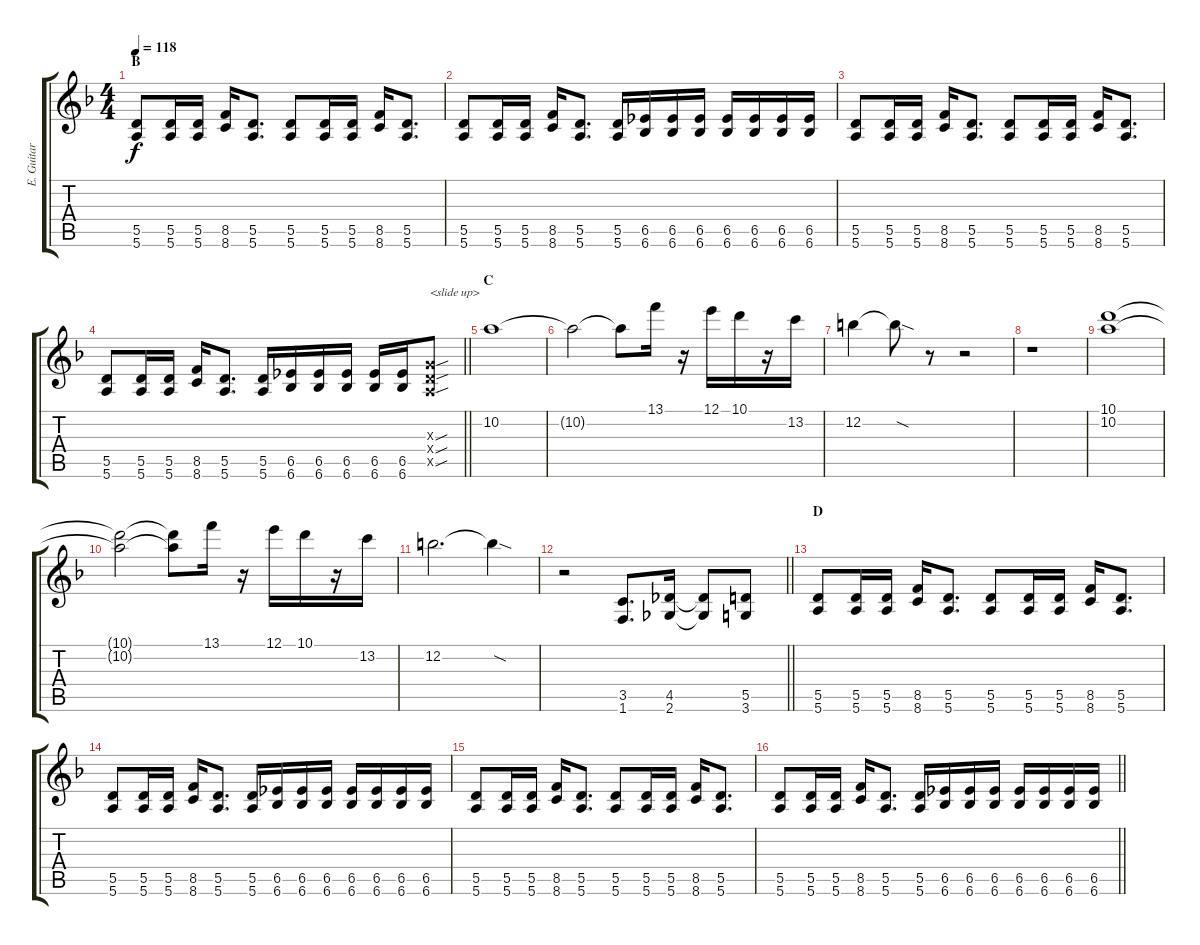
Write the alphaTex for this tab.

\track ("E. Guitar" "E. Guitar") {instrument overdrivenguitar}
\staff {score tabs}
\tuning (E4 B3 G3 D3 A2 E2) {hide}
\ts (4 4)
\section ("" "B")
\tempo 118
\clef g2
\ks f
(5.5 5.6).8{dy f} (5.5 5.6).16 (5.5 5.6).16 (8.5 8.6).16 (5.5 5.6).8{d} (5.5 5.6).8 (5.5 5.6).16 (5.5 5.6).16 (8.5 8.6).16 (5.5 5.6).8{d} |
(5.5 5.6).8 (5.5 5.6).16 (5.5 5.6).16 (8.5 8.6).16 (5.5 5.6).8{d} (5.5 5.6).16 (6.5 6.6).16 (6.5 6.6).16 (6.5 6.6).16 (6.5 6.6).16 (6.5 6.6).16 (6.5 6.6).16 (6.5 6.6).16 |
(5.5 5.6).8 (5.5 5.6).16 (5.5 5.6).16 (8.5 8.6).16 (5.5 5.6).8{d} (5.5 5.6).8 (5.5 5.6).16 (5.5 5.6).16 (8.5 8.6).16 (5.5 5.6).8{d} |
\barLineRight lightlight
(5.5 5.6).8 (5.5 5.6).16 (5.5 5.6).16 (8.5 8.6).16 (5.5 5.6).8{d} (5.5 5.6).16 (6.5 6.6).16 (6.5 6.6).16 (6.5 6.6).16 (6.5 6.6).16 (6.5 6.6).16 (0.3{sou x} 0.4{sou x} 0.5{sou x}).8{txt "<slide up>"} |
\section ("" "C")
10.2.1 |
10.2{t}.2 10.2{t}.8 13.1.16 r.16 12.1.16 10.1.16 r.16 13.2.16 |
12.2.4 12.2{sod t}.8 r.8 r.2 |
r.1 |
(10.1 10.2).1 |
(10.1{t} 10.2{t}).2 (10.1{t} 10.2{t}).8 13.1.16 r.16 12.1.16 10.1.16 r.16 13.2.16 |
12.2.2{d} 12.2{sod t}.4 |
\barLineRight lightlight
r.2 (3.5 1.6).8{d} (4.5 2.6).16 (4.5{t} 2.6{t}).8 (5.5 3.6).8 |
\section ("" "D")
(5.5 5.6).8 (5.5 5.6).16 (5.5 5.6).16 (8.5 8.6).16 (5.5 5.6).8{d} (5.5 5.6).8 (5.5 5.6).16 (5.5 5.6).16 (8.5 8.6).16 (5.5 5.6).8{d} |
(5.5 5.6).8 (5.5 5.6).16 (5.5 5.6).16 (8.5 8.6).16 (5.5 5.6).8{d} (5.5 5.6).16 (6.5 6.6).16 (6.5 6.6).16 (6.5 6.6).16 (6.5 6.6).16 (6.5 6.6).16 (6.5 6.6).16 (6.5 6.6).16 |
(5.5 5.6).8 (5.5 5.6).16 (5.5 5.6).16 (8.5 8.6).16 (5.5 5.6).8{d} (5.5 5.6).8 (5.5 5.6).16 (5.5 5.6).16 (8.5 8.6).16 (5.5 5.6).8{d} |
\barLineRight lightlight
(5.5 5.6).8 (5.5 5.6).16 (5.5 5.6).16 (8.5 8.6).16 (5.5 5.6).8{d} (5.5 5.6).16 (6.5 6.6).16 (6.5 6.6).16 (6.5 6.6).16 (6.5 6.6).16 (6.5 6.6).16 (6.5 6.6).16 (6.5 6.6).16
